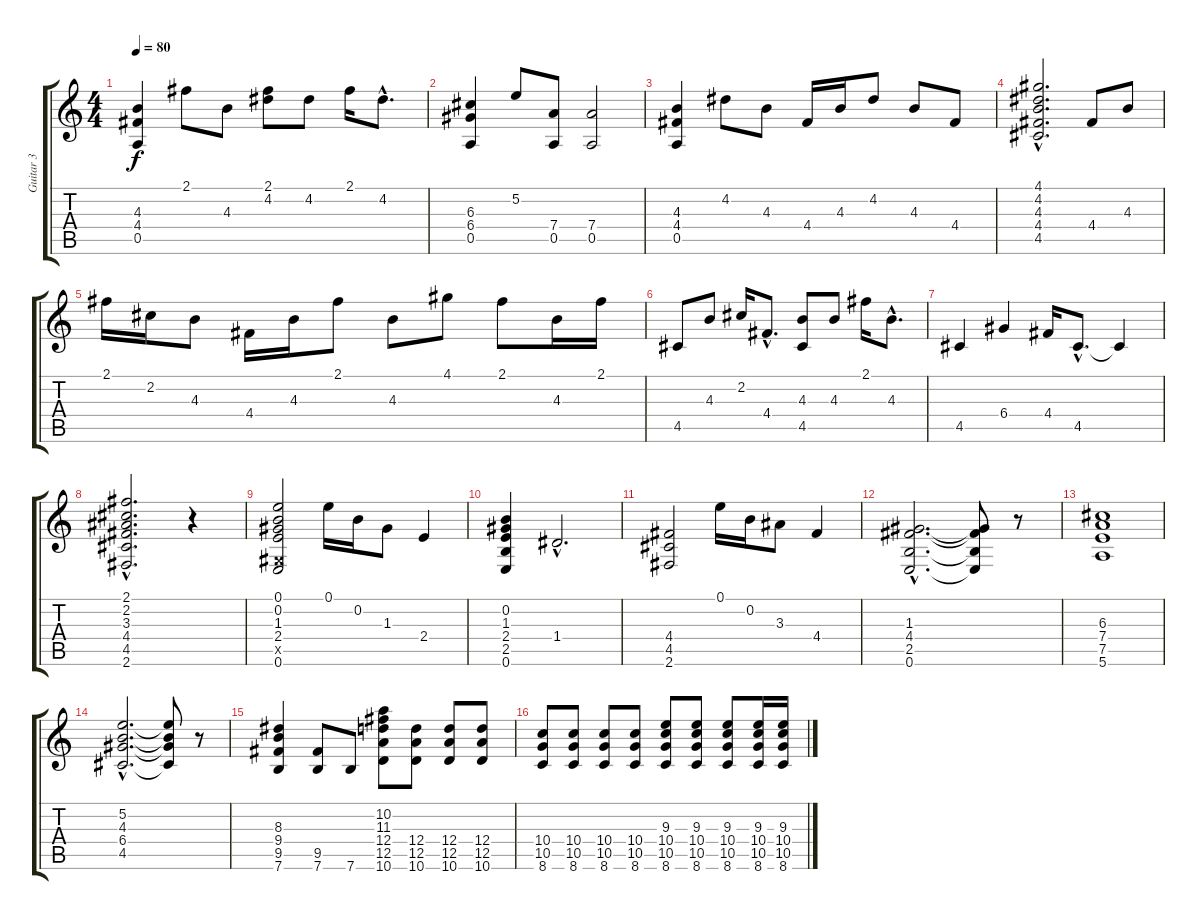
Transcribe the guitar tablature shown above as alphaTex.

\track ("Guitar 3" "Guitar 3") {instrument distortionguitar}
\staff {score tabs}
\tuning (E4 B3 G3 D3 A2 E2) {hide}
\ts (4 4)
\tempo 80
\clef g2
\ks c
(4.3 4.4 0.5).4{dy f} 2.1.8 4.3.8 (2.1 4.2).8 4.2.8 2.1.16 4.2{hac}.8{d} |
(6.3 6.4 0.5).4 5.2.8 (7.4 0.5).8 (7.4 0.5).2 |
(4.3 4.4 0.5).4 4.2.8 4.3.8 4.4.16 4.3.16 4.2.8 4.3.8 4.4.8 |
(4.1{hac} 4.2{hac} 4.3{hac} 4.4{hac} 4.5{hac}).2{d} 4.4.8 4.3.8 |
2.1.16 2.2.16 4.3.8 4.4.16 4.3.16 2.1.8 4.3.8 4.1.8 2.1.8 4.3.16 2.1.16 |
4.5.8 4.3.8 2.2.16 4.4{hac}.8{d} (4.3 4.5).8 4.3.8 2.1.16 4.3{hac}.8{d} |
4.5.4 6.4.4 4.4.16 4.5{hac}.8{d} 4.5{t}.4 |
(2.1{hac} 2.2{hac} 3.3{hac} 4.4{hac} 4.5{hac} 2.6{hac}).2{d} r.4 |
(0.1 0.2 1.3 2.4 -1.5{x} 0.6).2 0.1.16 0.2.16 1.3.8 2.4.4 |
(0.2 1.3 2.4 2.5 0.6).4 1.4{hac}.2{d} |
(4.4 4.5 2.6).2 0.1.16 0.2.16 3.3.8 4.4.4 |
(1.3{hac} 4.4{hac} 2.5{hac} 0.6{hac}).2{d} (1.3{t} 4.4{t} 2.5{t} 0.6{t}).8 r.8 |
(6.3 7.4 7.5 5.6).1 |
(5.2{hac} 4.3{hac} 6.4{hac} 4.5{hac}).2{d} (5.2{t} 4.3{t} 6.4{t} 4.5{t}).8 r.8 |
(8.3 9.4 9.5 7.6).4 (9.5 7.6).8 7.6.8 (10.2 11.3 12.4 12.5 10.6).8 (12.4 12.5 10.6).8 (12.4 12.5 10.6).8 (12.4 12.5 10.6).8 |
(10.4 10.5 8.6).8 (10.4 10.5 8.6).8 (10.4 10.5 8.6).8 (10.4 10.5 8.6).8 (9.3 10.4 10.5 8.6).8 (9.3 10.4 10.5 8.6).8 (9.3 10.4 10.5 8.6).8 (9.3 10.4 10.5 8.6).16 (9.3 10.4 10.5 8.6).16
